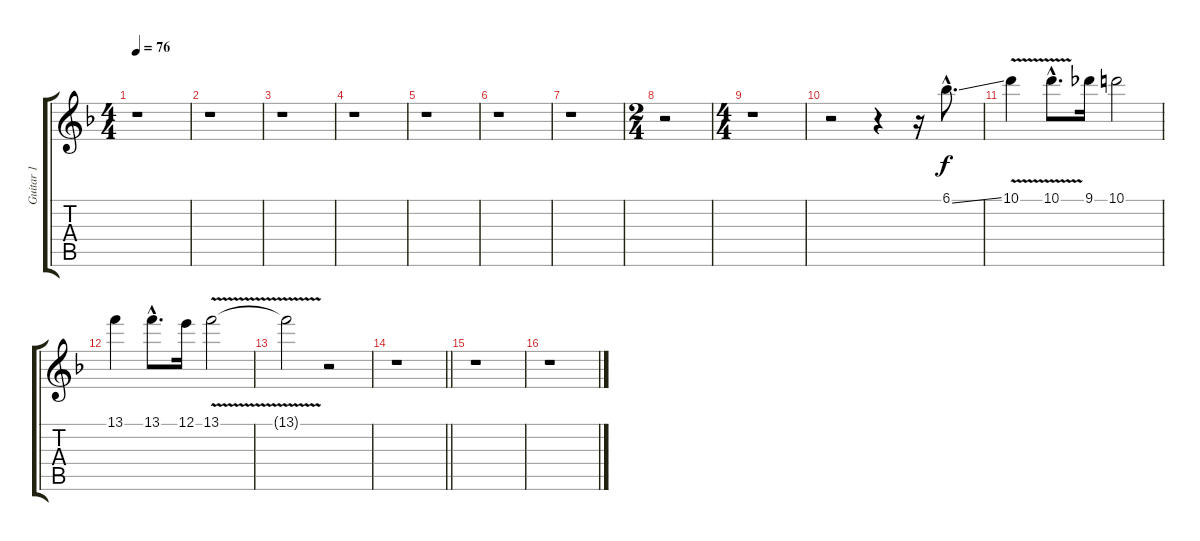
\track ("Guitar 1" "Guitar 1") {instrument distortionguitar}
\staff {score tabs}
\tuning (E4 B3 G3 D3 A2 E2) {hide}
\ts (4 4)
\tempo 76
\clef g2
\ks f
r.1{dy f} |
r.1 |
r.1 |
r.1 |
r.1 |
r.1 |
r.1 |
\ts (2 4)
r.2 |
\ts (4 4)
r.1 |
r.2{volume 13 balance 16 instrument distortionguitar} r.4 r.16 6.1{ss hac}.8{d} |
10.1{v}.4 10.1{v hac}.8{d} 9.1.16 10.1.2 |
13.1.4 13.1{hac}.8{d} 12.1.16 13.1{v}.2 |
13.1{t}.2 r.2 |
\barLineRight lightlight
r.1 |
r.1 |
r.1
